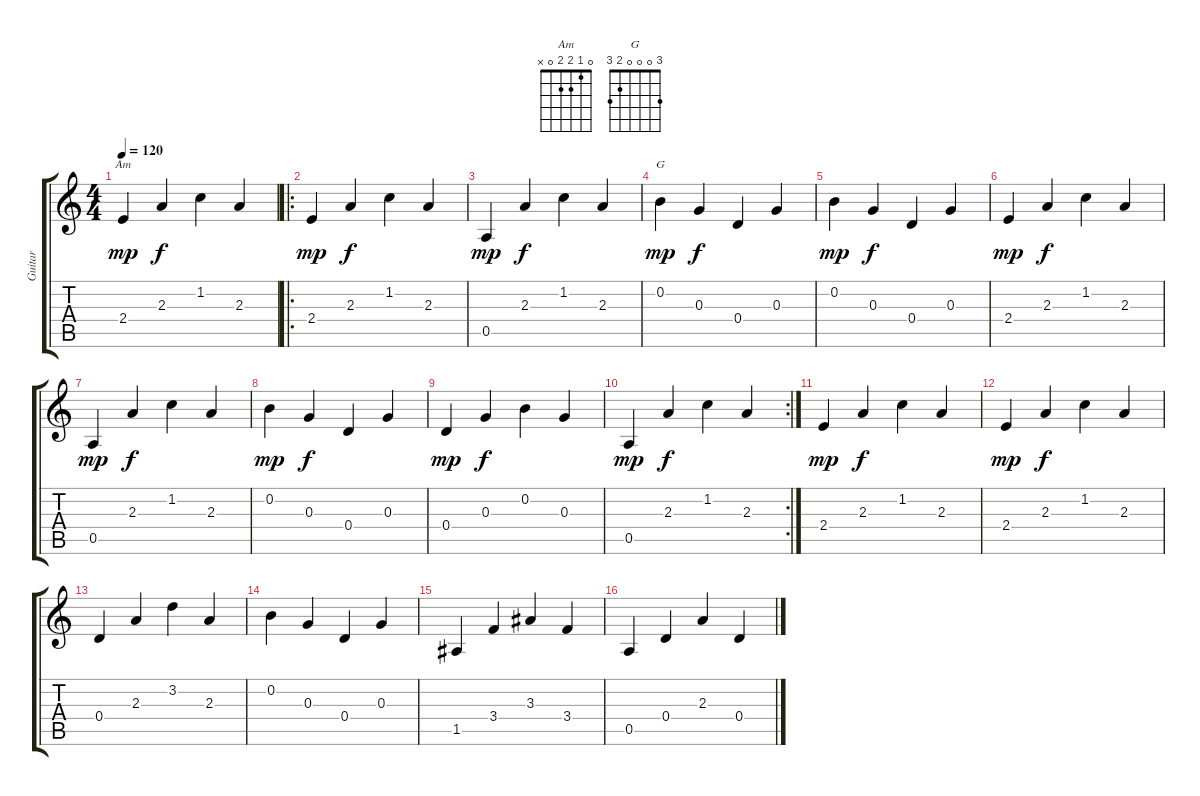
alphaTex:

\track ("Guitar" "Guitar") {instrument acousticguitarnylon}
\staff {score tabs}
\tuning (E4 B3 G3 D3 A2 E2) {hide}
\chord ("Am" 0 1 2 2 0 x)
\chord ("G" 3 0 0 0 2 3)
\ts (4 4)
\tempo 120
\clef g2
\ks c
2.4.4{ch "Am" dy mp instrument acousticguitarnylon} 2.3.4{dy f} 1.2.4 2.3.4 |
\ro
2.4.4{dy mp} 2.3.4{dy f} 1.2.4 2.3.4 |
0.5.4{dy mp} 2.3.4{dy f} 1.2.4 2.3.4 |
0.2.4{ch "G" dy mp} 0.3.4{dy f} 0.4.4 0.3.4 |
0.2.4{dy mp} 0.3.4{dy f} 0.4.4 0.3.4 |
2.4.4{dy mp} 2.3.4{dy f} 1.2.4 2.3.4 |
0.5.4{dy mp} 2.3.4{dy f} 1.2.4 2.3.4 |
0.2.4{dy mp} 0.3.4{dy f} 0.4.4 0.3.4 |
0.4.4{dy mp} 0.3.4{dy f} 0.2.4 0.3.4 |
\rc 2
0.5.4{dy mp} 2.3.4{dy f} 1.2.4 2.3.4 |
2.4.4{dy mp} 2.3.4{dy f} 1.2.4 2.3.4 |
2.4.4{dy mp} 2.3.4{dy f} 1.2.4 2.3.4 |
0.4.4 2.3.4 3.2.4 2.3.4 |
0.2.4 0.3.4 0.4.4 0.3.4 |
1.5.4 3.4.4 3.3.4 3.4.4 |
0.5.4 0.4.4 2.3.4 0.4.4
